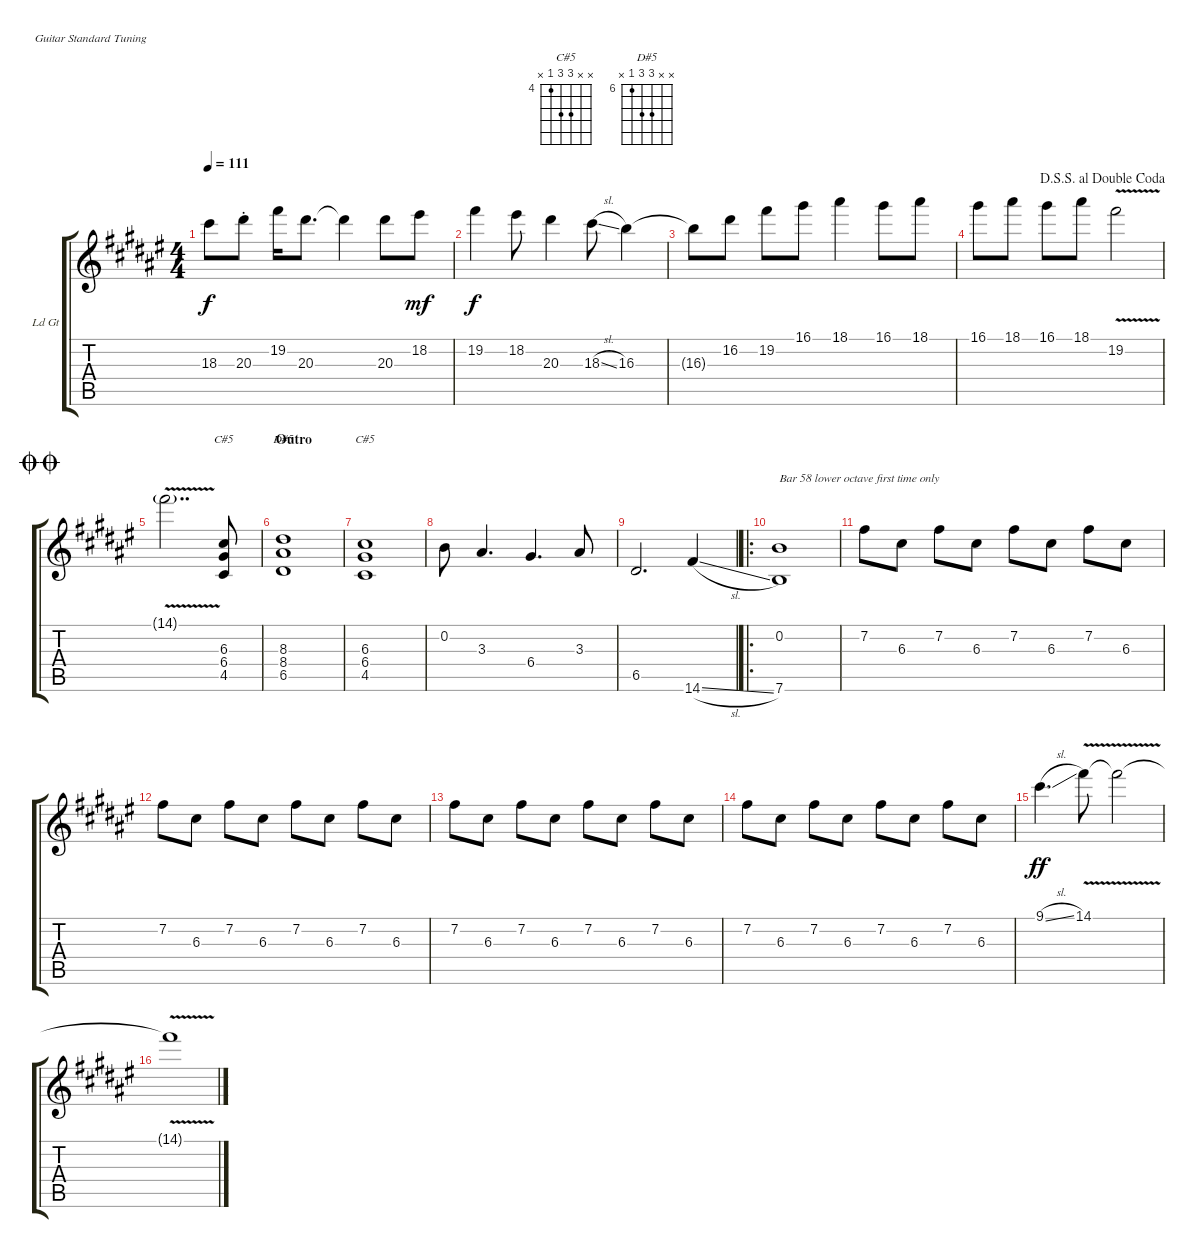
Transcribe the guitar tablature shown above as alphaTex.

\bracketExtendMode groupsimilarinstruments
\useSystemSignSeparator
\multiTrackTrackNamePolicy allsystems
\firstSystemTrackNameOrientation horizontal
\otherSystemsTrackNameOrientation horizontal
\track ("Lead Guitar" "Ld Gt") {instrument electricguitarclean}
\staff {score tabs}
\tuning (E4 B3 G3 D3 A2 E2)
\chord ("C#5" x x 6 6 4 x) {firstfret 4}
\chord ("D#5" x x 8 8 6 x) {firstfret 6}
\ts (4 4)
\tempo 111
\clef g2
\ks f#
18.3.8{dy f} 20.3{st}.8 19.2.16 20.3.8{d} 20.3{t}.4 20.3.8 18.2.8{dy mf} |
19.2.4{dy f} 18.2.8 20.3.4 18.3{sl}.8 16.3.4 |
16.3{t}.8 16.2.8 19.2.8 16.1.8 18.1.4 16.1.8 18.1.8 |
\jump dalsegnosegnoaldoublecoda
16.1.8 18.1.8 16.1.8 18.1.8 19.2{v}.2 |
\jump doublecoda
14.1{v g}.2{dd} (4.5 6.4 6.3).8{ch "C#5"} |
\section ("" "Outro")
(6.5 8.4 8.3).1{ch "D#5"} |
(4.5 6.4 6.3).1{ch "C#5"} |
0.2.8 3.3.4{d} 6.4.4{d} 3.3.8 |
6.5.2{d} 14.6{sl}.4 |
\ro
(7.6 0.2).1{txt "Bar 58 lower octave first time only"} |
7.2.8 6.3.8 7.2.8 6.3.8 7.2.8 6.3.8 7.2.8 6.3.8 |
7.2.8 6.3.8 7.2.8 6.3.8 7.2.8 6.3.8 7.2.8 6.3.8 |
7.2.8 6.3.8 7.2.8 6.3.8 7.2.8 6.3.8 7.2.8 6.3.8 |
7.2.8 6.3.8 7.2.8 6.3.8 7.2.8 6.3.8 7.2.8 6.3.8 |
9.1{sl}.4{d dy ff} 14.1{v}.8 14.1{v t}.2 |
14.1{v t}.1
